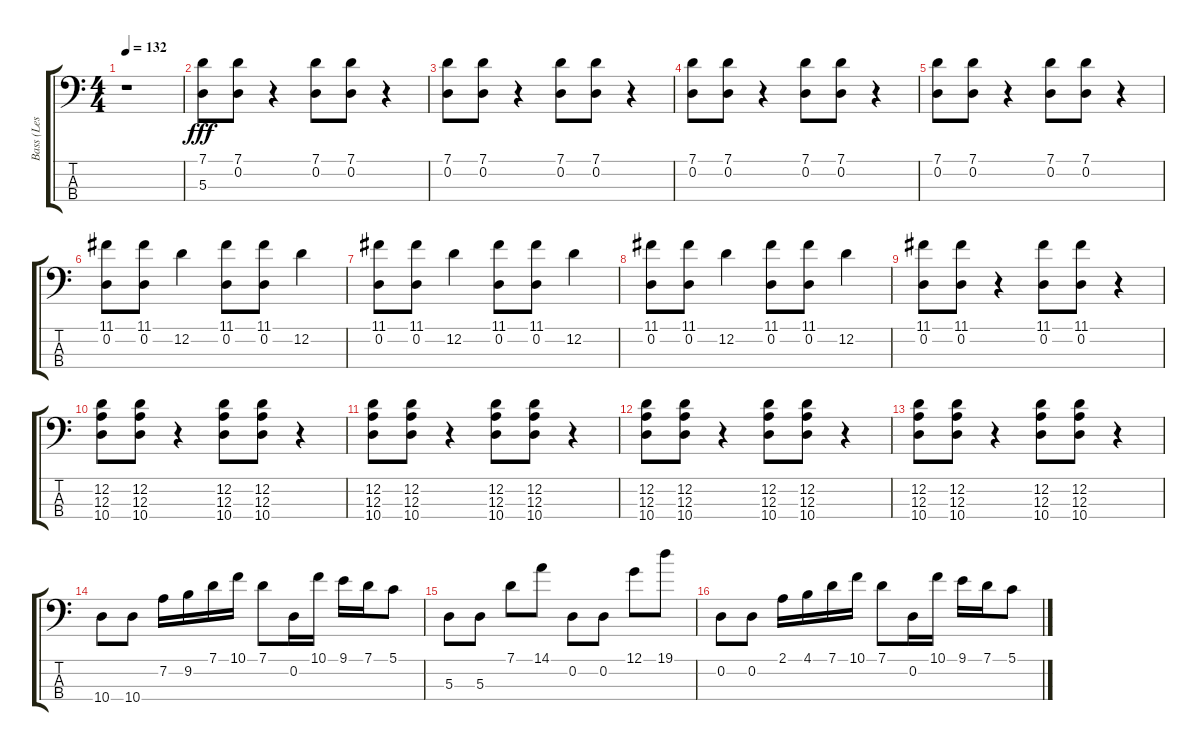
\track ("Bass (Les Claypool)" "Bass (Les ") {instrument electricbassfinger}
\staff {score tabs}
\tuning (G2 D2 A1 E1) {hide}
\ts (4 4)
\tempo 132
\clef f4
\ks c
r.1{dy fff instrument electricbassfinger} |
(7.1 5.3).8 (7.1 0.2).8 r.4 (7.1 0.2).8 (7.1 0.2).8 r.4 |
(7.1 0.2).8 (7.1 0.2).8 r.4 (7.1 0.2).8 (7.1 0.2).8 r.4 |
(7.1 0.2).8 (7.1 0.2).8 r.4 (7.1 0.2).8 (7.1 0.2).8 r.4 |
(7.1 0.2).8 (7.1 0.2).8 r.4 (7.1 0.2).8 (7.1 0.2).8 r.4 |
(11.1 0.2).8 (11.1 0.2).8 12.2.4 (11.1 0.2).8 (11.1 0.2).8 12.2.4 |
(11.1 0.2).8 (11.1 0.2).8 12.2.4 (11.1 0.2).8 (11.1 0.2).8 12.2.4 |
(11.1 0.2).8 (11.1 0.2).8 12.2.4 (11.1 0.2).8 (11.1 0.2).8 12.2.4 |
(11.1 0.2).8 (11.1 0.2).8 r.4 (11.1 0.2).8 (11.1 0.2).8 r.4 |
(12.2 12.3 10.4).8 (12.2 12.3 10.4).8 r.4 (12.2 12.3 10.4).8 (12.2 12.3 10.4).8 r.4 |
(12.2 12.3 10.4).8 (12.2 12.3 10.4).8 r.4 (12.2 12.3 10.4).8 (12.2 12.3 10.4).8 r.4 |
(12.2 12.3 10.4).8 (12.2 12.3 10.4).8 r.4 (12.2 12.3 10.4).8 (12.2 12.3 10.4).8 r.4 |
(12.2 12.3 10.4).8 (12.2 12.3 10.4).8 r.4 (12.2 12.3 10.4).8 (12.2 12.3 10.4).8 r.4 |
10.4.8 10.4.8 7.2.16 9.2.16 7.1.16 10.1.16 7.1.8 0.2.16 10.1.16 9.1.16 7.1.16 5.1.8 |
5.3.8 5.3.8 7.1.8 14.1.8 0.2.8 0.2.8 12.1.8 19.1.8 |
0.2.8 0.2.8 2.1.16 4.1.16 7.1.16 10.1.16 7.1.8 0.2.16 10.1.16 9.1.16 7.1.16 5.1.8
